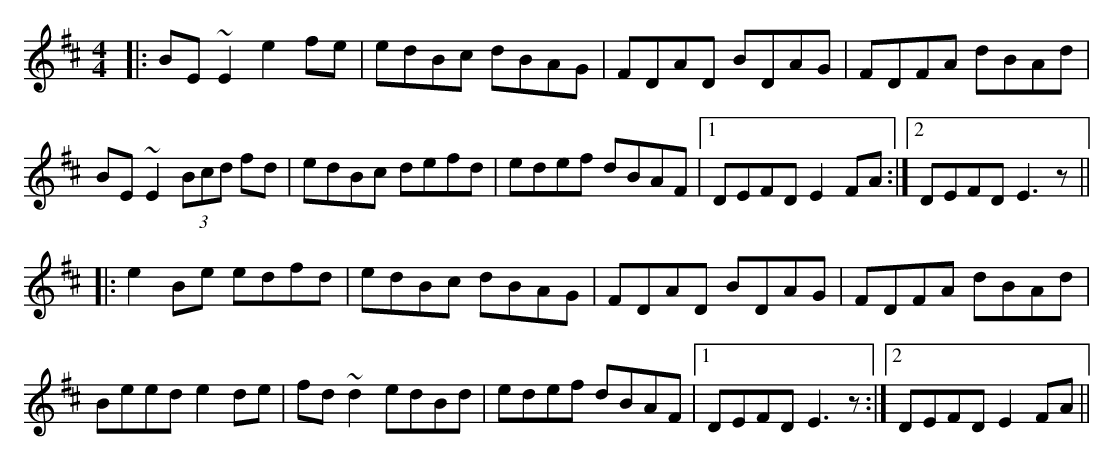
X:1
M:4/4
K:Edor
|:BE~E2 e2fe|edBc dBAG|FDAD BDAG|FDFA dBAd|
BE~E2 (3Bcd fd|edBc defd|edef dBAF|1 DEFD E2FA:|2 DEFD E3z||
|:e2Be edfd|edBc dBAG|FDAD BDAG|FDFA dBAd|
Beed e2de|fd~d2 edBd|edef dBAF|1 DEFD E3z:|2 DEFD E2FA||
